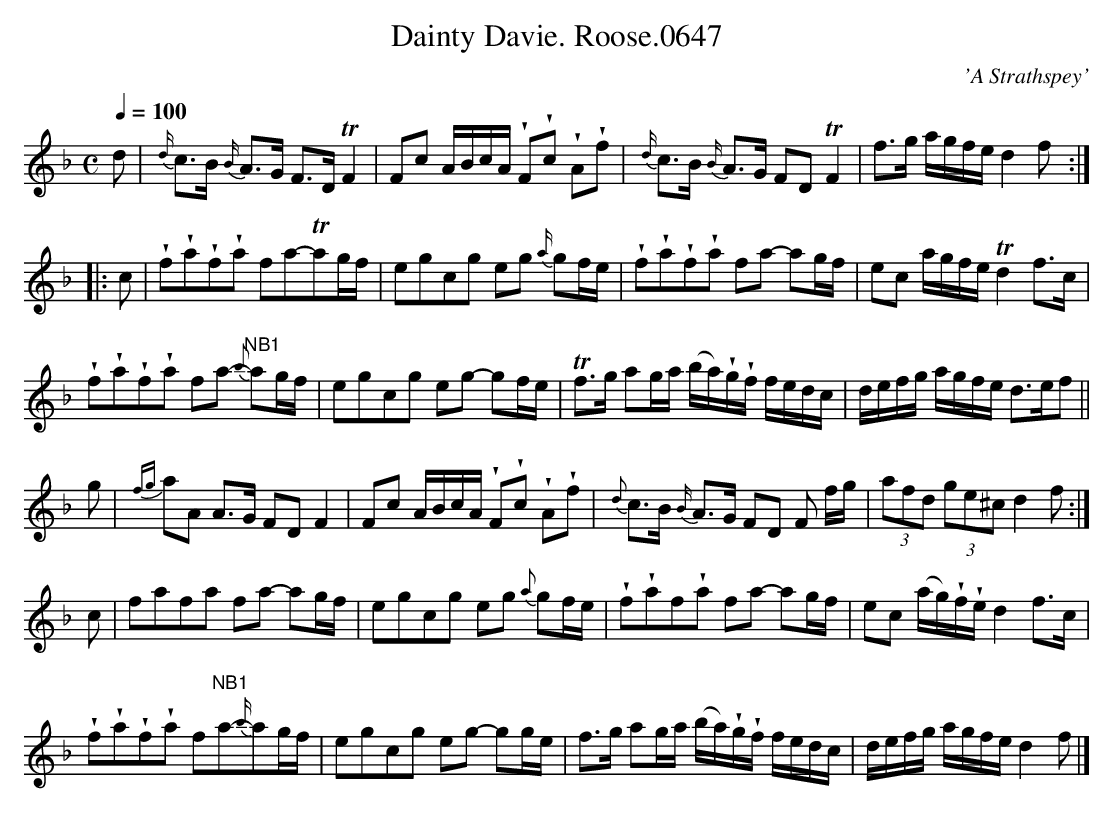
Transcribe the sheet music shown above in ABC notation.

X:1
T:Dainty Davie. Roose.0647
M:C
L:1/8
Q:1/4=100
C: 'A Strathspey'
U: W = !wedge!
K:F
d|{d/}c>B {B/}A>G F>D TF2|Fc A/B/c/A/ WFWc WAWf|{d/}c>B {B/}A>G FD TF2|f>g a/g/f/e/ d2f:|
|:c|WfWaWfWa fa-Tag/f/|egcg eg {a/}gf/e/|WfWaWfWa fa- ag/f/|ec a/g/f/e/ Td2 f>c|
WfWaWfWa fa- "^NB1"{b}ag/f/|egcg eg- gf/e/|Tf>g ag/a/ (b/a/)Wg/Wf/ f/e/d/c/|d/e/f/g/ a/g/f/e/ d>ef ||
g|{fg}aA A>G FD F2|Fc A/B/c/A/ WFWc WAWf|{d}c>B {B/}A>G FD F f/g/|(3afd (3ge^c d2f :|
c|fafa fa- ag/f/|egcg eg {a}gf/e/|WfWafWa fa- ag/f/|ec (a/g/)Wf/We/ d2 f>c|
WfWaWfWa f"^NB1"a-{b/}ag/f/|egcg eg- gg/e/|f>g ag/a/ (b/a/)Wg/Wf/ f/e/d/c/|d/e/f/g/ a/g/f/e/ d2f |]
